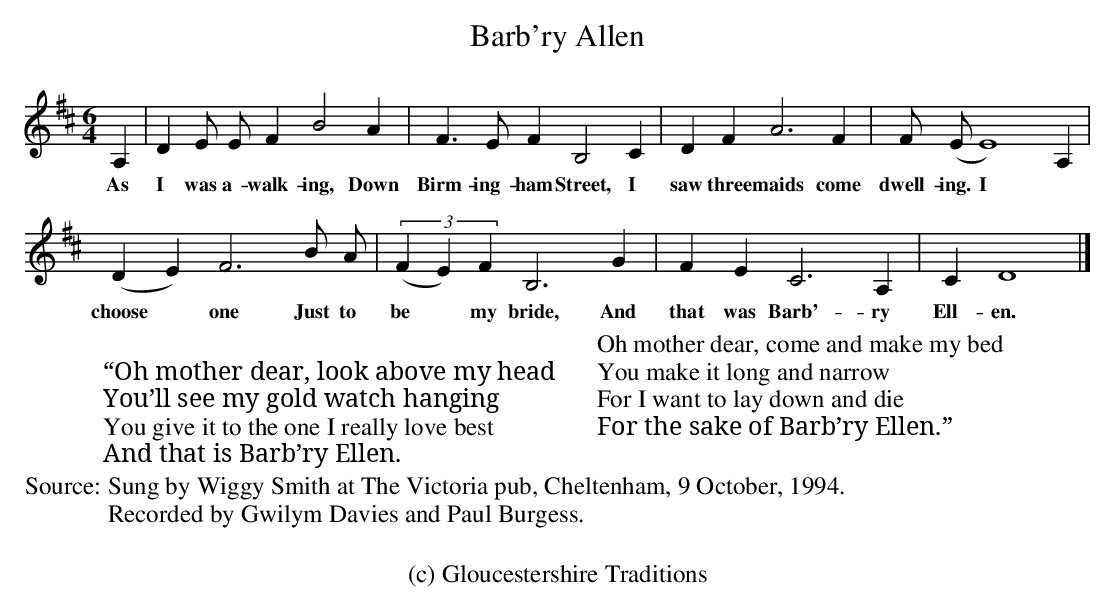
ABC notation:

X:1 [invariable]
T: Barb'ry Allen
M: 6/4
L: 1/8
K: D
A,2| D2 E E F2 B4 A2 | F3 E F2 B,4 C2 | D2 F2 A6 F2 | F (EE8) A,2 |
w:As I was a-walk-ing, Down Birm-ing-ham Street, I saw three maids come dwell-ing. I
 (D2 E2) F6 B A | (3(F2 E2)F2B,6 G2 | F2 E2 C6 A,2 | C2 D8 |]
w:choose* one Just to be* my bride, And that was Barb'-ry Ell-en.
W:
W:“Oh mother dear, look above my head
W:You’ll see my gold watch hanging
W:You give it to the one I really love best
W:And that is Barb’ry Ellen.
W:
W:Oh mother dear, come and make my bed
W:You make it long and narrow
W:For I want to lay down and die
W:For the sake of Barb’ry Ellen.”
W:
